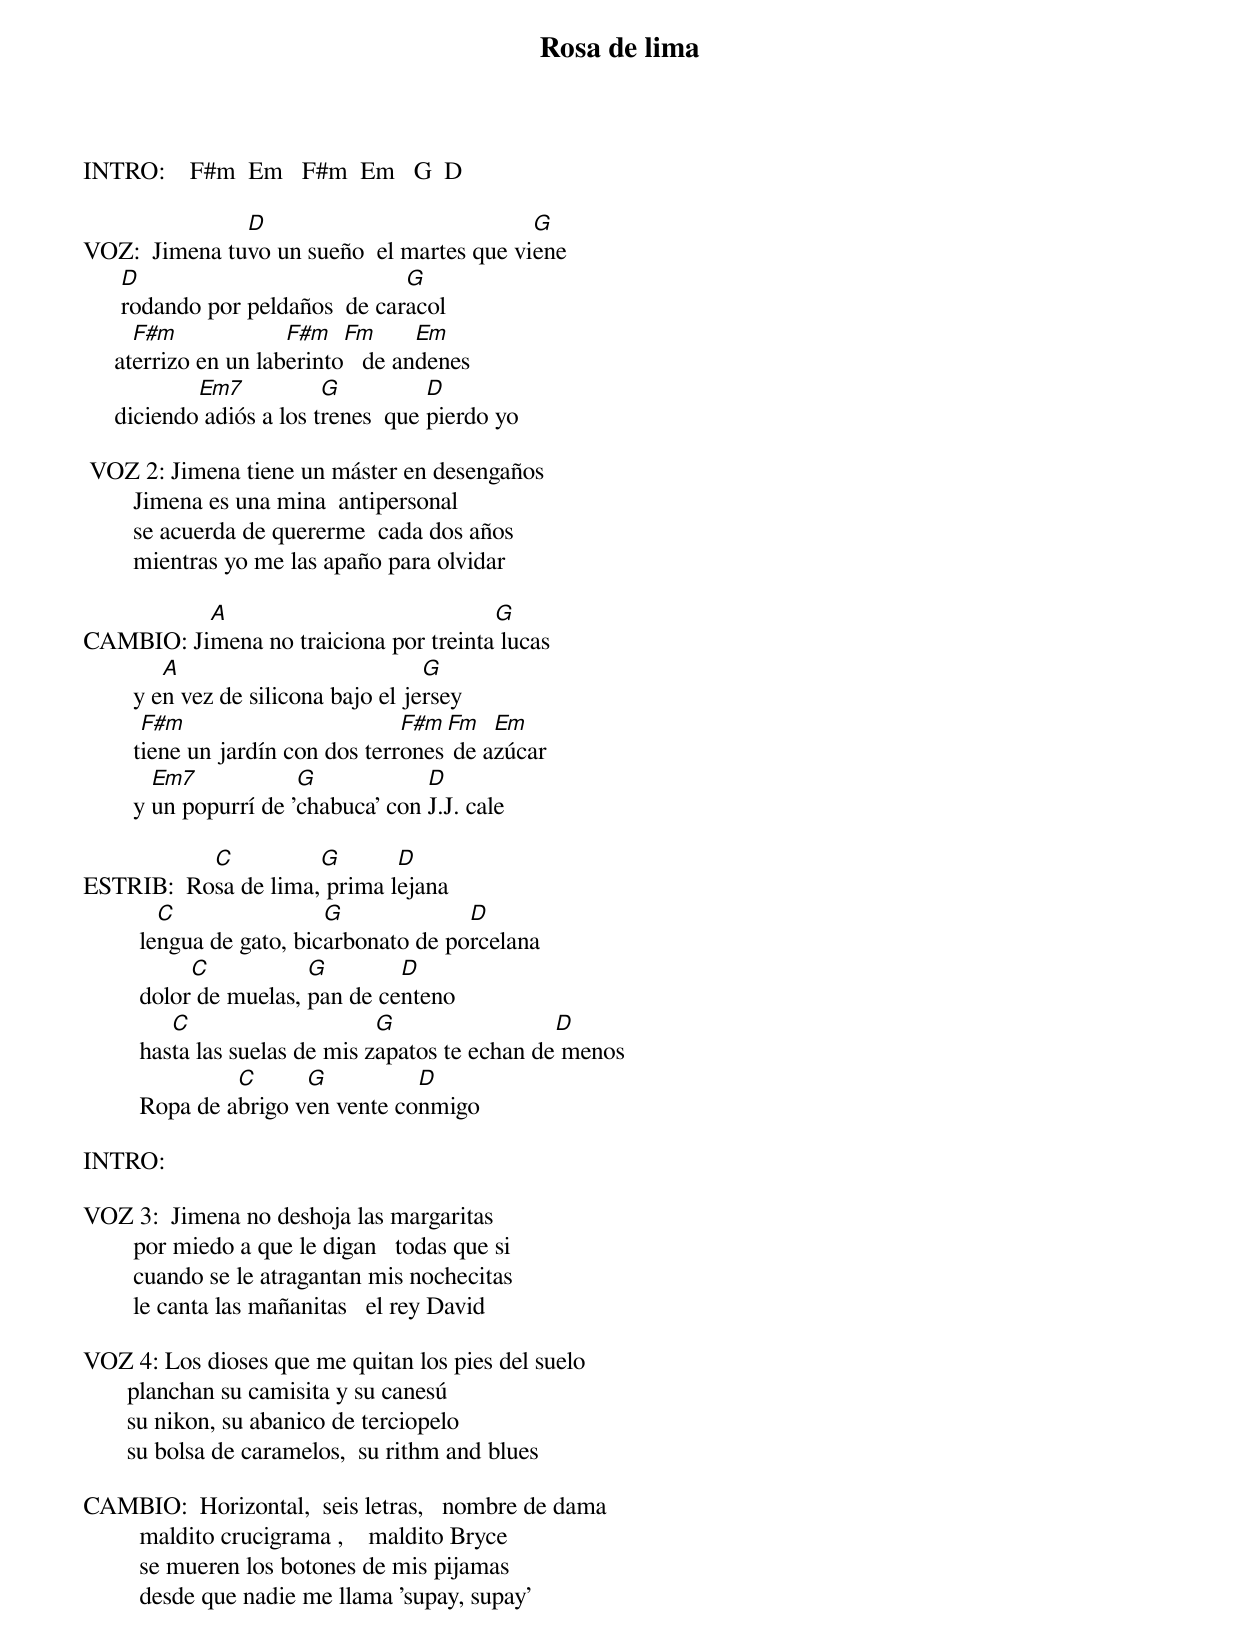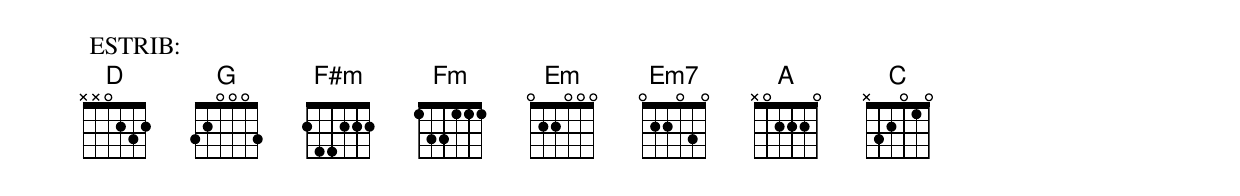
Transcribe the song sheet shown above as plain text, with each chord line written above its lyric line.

Rosa de lima

INTRO:    F#m  Em   F#m  Em   G  D

               D                            G
VOZ:  Jimena tuvo un sueño  el martes que viene
      D                           G
      rodando por peldaños  de caracol
       F#m             F#m   Fm      Em
     aterrizo en un laberinto   de andenes
             Em7           G          D
     diciendo adiós a los trenes  que pierdo yo

 VOZ 2: Jimena tiene un máster en desengaños
        Jimena es una mina  antipersonal
        se acuerda de quererme  cada dos años
        mientras yo me las apaño para olvidar

          A                            G
CAMBIO: Jimena no traiciona por treinta lucas
           A                           G
        y en vez de silicona bajo el jersey
         F#m                        F#m Fm   Em
        tiene un jardín con dos terrones de azúcar
          Em7            G            D
        y un popurrí de 'chabuca' con J.J. cale

           C          G       D
ESTRIB:  Rosa de lima, prima lejana
           C                G             D
         lengua de gato, bicarbonato de porcelana
              C           G        D
         dolor de muelas, pan de centeno
            C                     G                 D
         hasta las suelas de mis zapatos te echan de menos
                  C      G          D
         Ropa de abrigo ven vente conmigo

INTRO:

VOZ 3:  Jimena no deshoja las margaritas
        por miedo a que le digan   todas que si
        cuando se le atragantan mis nochecitas
        le canta las mañanitas   el rey David

VOZ 4: Los dioses que me quitan los pies del suelo
       planchan su camisita y su canesú
       su nikon, su abanico de terciopelo
       su bolsa de caramelos,  su rithm and blues

CAMBIO:  Horizontal,  seis letras,   nombre de dama
         maldito crucigrama ,    maldito Bryce
         se mueren los botones de mis pijamas
         desde que nadie me llama 'supay, supay'

 ESTRIB:
